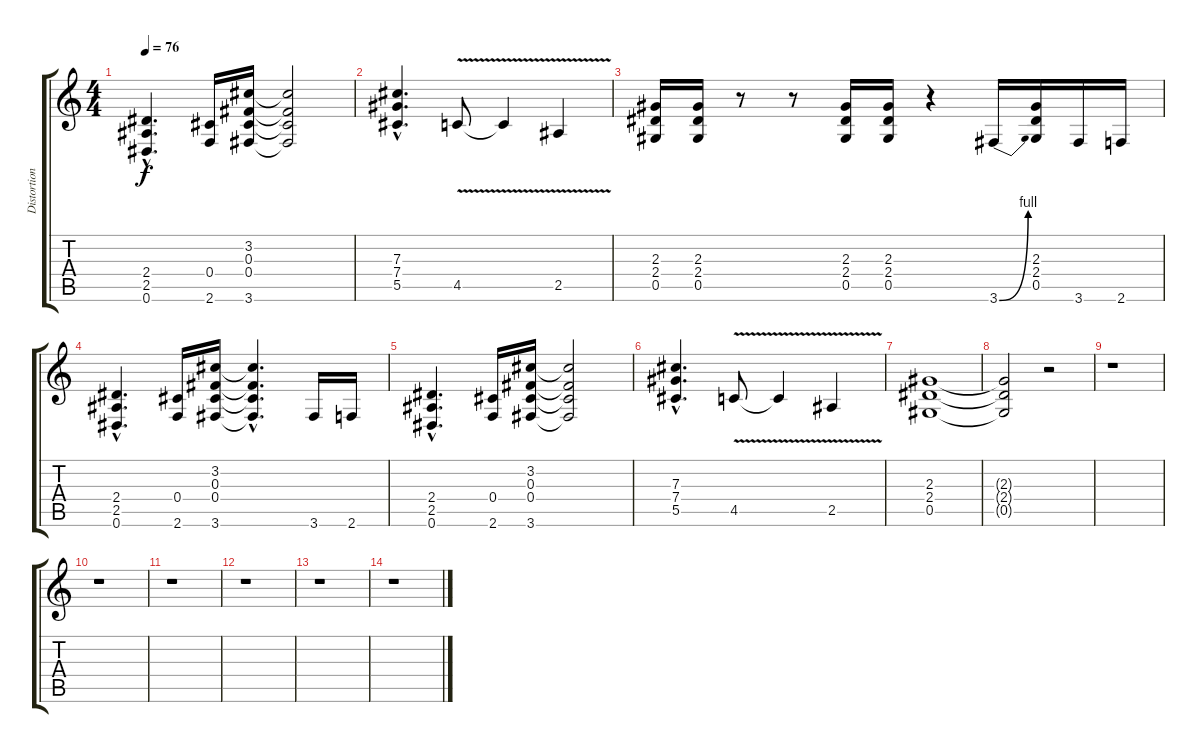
\track ("Distortion Guitar" "Distortion") {instrument distortionguitar}
\staff {score tabs}
\tuning (Eb4 Bb3 Gb3 Db3 Ab2 Eb2) {hide}
\ts (4 4)
\tempo 76
\clef g2
\ks c
(2.4{hac} 2.5{hac} 0.6{hac}).4{d dy f} (0.4 2.6).16 (3.2 0.3 0.4 3.6).16 (3.2{t} 0.3{t} 0.4{t} 3.6{t}).2 |
(7.3{hac} 7.4{hac} 5.5{hac}).4{d} 4.5{v}.8 4.5{t}.4 2.5{v}.4 |
(2.3 2.4 0.5).16 (2.3 2.4 0.5).16 r.8 r.8 (2.3 2.4 0.5).16 (2.3 2.4 0.5).16 r.4 3.6{be (bend 0 0 60 4)}.16 (2.3 2.4 0.5).16 3.6.16 2.6.16 |
(2.4{hac} 2.5{hac} 0.6{hac}).4{d} (0.4 2.6).16 (3.2 0.3 0.4 3.6).16 (3.2{hac t} 0.3{hac t} 0.4{hac t} 3.6{hac t}).4{d} 3.6.16 2.6.16 |
(2.4{hac} 2.5{hac} 0.6{hac}).4{d} (0.4 2.6).16 (3.2 0.3 0.4 3.6).16 (3.2{t} 0.3{t} 0.4{t} 3.6{t}).2 |
(7.3{hac} 7.4{hac} 5.5{hac}).4{d} 4.5{v}.8 4.5{t}.4 2.5{v}.4 |
(2.3 2.4 0.5).1 |
(2.3{t} 2.4{t} 0.5{t}).2 r.2 |
r.1 |
r.1 |
r.1 |
r.1 |
r.1 |
r.1
